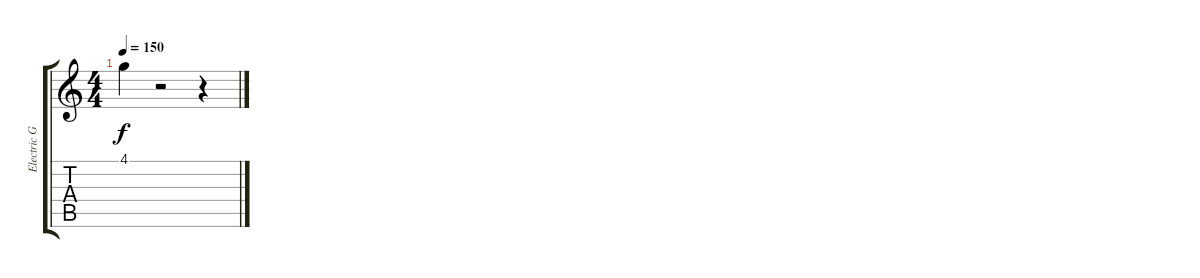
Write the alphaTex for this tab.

\track ("Electric Guitar 1" "Electric G") {instrument distortionguitar}
\staff {score tabs}
\tuning (Eb4 Bb3 Gb3 Db3 Ab2 Eb2) {hide}
\ts (4 4)
\tempo 150
\clef g2
\ks c
4.1{t}.4{dy f} r.2 r.4
